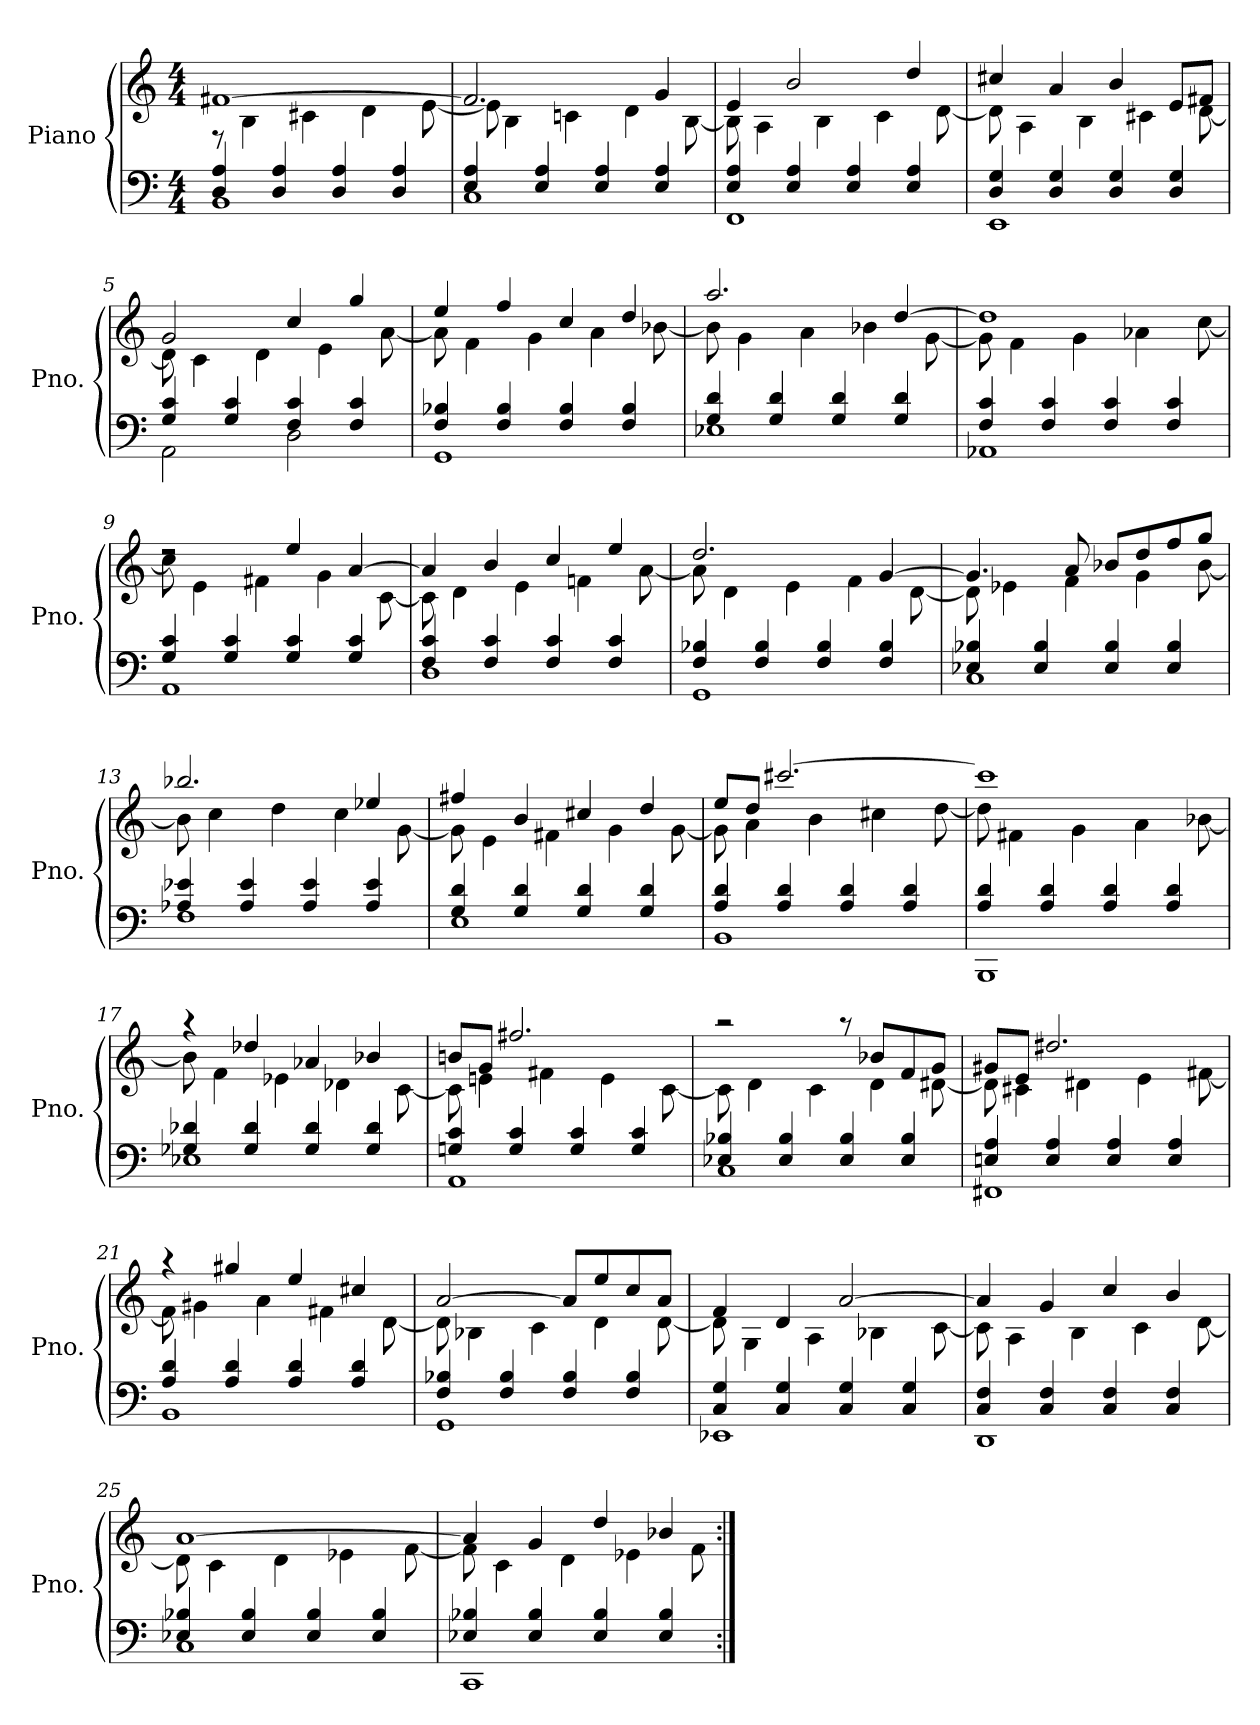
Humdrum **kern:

**kern	**kern
*part1	*part1
*staff2	*staff1
*I"Piano	*
*I'Pno.	*
*clefF4	*clefG2
*k[]	*k[]
*M4/4	*M4/4
*MM60	*MM60
=1	=1
*^	*^
4D/ 4A/	1BB	[1f#X	8rF
.	.	.	4B\
4D/ 4A/	.	.	.
.	.	.	4c#X\
4D/ 4A/	.	.	.
.	.	.	4d\
4D/ 4A/	.	.	.
.	.	.	[8e\
=2	=2	=2	=2
4E/ 4A/	1C	2.f#/]	8e\]
.	.	.	4B\
4E/ 4A/	.	.	.
.	.	.	4cni\
4E/ 4A/	.	.	.
.	.	.	4d\
4E/ 4A/	.	4g/	.
.	.	.	[8B\
=3	=3	=3	=3
4E/ 4A/	1FF	4e/	8B\]
.	.	.	4A\
4E/ 4A/	.	2b/	.
.	.	.	4B\
4E/ 4A/	.	.	.
.	.	.	4c\
4E/ 4A/	.	4dd/	.
.	.	.	[8d\
=4	=4	=4	=4
4D/ 4G/	1EE	4cc#X/	8d\]
.	.	.	4A\
4D/ 4G/	.	4a/	.
.	.	.	4B\
4D/ 4G/	.	4b/	.
.	.	.	4c#X\
4D/ 4G/	.	8e/L	.
.	.	8f#X/J	[8d\
!!LO:LB:g=z	!!
=5	=5	=5	=5
4G/ 4c/	2AA\	2g/	8d\]
.	.	.	4c\
4G/ 4c/	.	.	.
.	.	.	4d\
4F/ 4c/	2D\	4cc/	.
.	.	.	4e\
4F/ 4c/	.	4gg/	.
.	.	.	[8a\
=6	=6	=6	=6
4F/ 4B-X/	1GG	4ee/	8a\]
.	.	.	4f\
4F/ 4B-/	.	4ff/	.
.	.	.	4g\
4F/ 4B-/	.	4cc/	.
.	.	.	4a\
4F/ 4B-/	.	4dd/	.
.	.	.	[8b-X\
=7	=7	=7	=7
4G/ 4d/	1E-X	2.aa/	8b-\]
.	.	.	4g\
4G/ 4d/	.	.	.
.	.	.	4a\
4G/ 4d/	.	.	.
.	.	.	4b-X\
4G/ 4d/	.	[4dd/	.
.	.	.	[8g\
=8	=8	=8	=8
4F/ 4c/	1AA-X	1dd]	8g\]
.	.	.	4f\
4F/ 4c/	.	.	.
.	.	.	4g\
4F/ 4c/	.	.	.
.	.	.	4a-X\
4F/ 4c/	.	.	.
.	.	.	[8cc\
!!LO:LB:g=z	!!
=9	=9	=9	=9
4G/ 4c/	1AA	2rdd	8cc\]
.	.	.	4e\
4G/ 4c/	.	.	.
.	.	.	4f#X\
4G/ 4c/	.	4ee/	.
.	.	.	4g\
4G/ 4c/	.	[4a/	.
.	.	.	[8c\
=10	=10	=10	=10
4F/ 4c/	1D	4a/]	8c\]
.	.	.	4d\
4F/ 4c/	.	4b/	.
.	.	.	4e\
4F/ 4c/	.	4cc/	.
.	.	.	4fni\
4F/ 4c/	.	4ee/	.
.	.	.	[8a\
=11	=11	=11	=11
4F/ 4B-X/	1GG	2.dd/	8a\]
.	.	.	4d\
4F/ 4B-/	.	.	.
.	.	.	4e\
4F/ 4B-/	.	.	.
.	.	.	4f\
4F/ 4B-/	.	[4g/	.
.	.	.	[8d\
=12	=12	=12	=12
4E-X/ 4B-X/	1C	4.g/]	8d\]
.	.	.	4e-X\
4E-/ 4B-/	.	.	.
.	.	8a/	4f\
4E-/ 4B-/	.	8b-X/L	.
.	.	8dd/	4g\
4E-/ 4B-/	.	8ff/	.
.	.	8gg/J	[8b-\
!!LO:LB:g=z	!!
=13	=13	=13	=13
4A-X/ 4e-X/	1F	2.bb-X/	8b-\]
.	.	.	4cc\
4A-/ 4e-/	.	.	.
.	.	.	4dd\
4A-/ 4e-/	.	.	.
.	.	.	4cc\
4A-/ 4e-/	.	4ee-X/	.
.	.	.	[8g\
=14	=14	=14	=14
4G/ 4d/	1E	4ff#X/	8g\]
.	.	.	4e\
4G/ 4d/	.	4b/	.
.	.	.	4f#X\
4G/ 4d/	.	4cc#X/	.
.	.	.	4g\
4G/ 4d/	.	4dd/	.
.	.	.	[8g\
=15	=15	=15	=15
4A/ 4d/	1BB	8ee/L	8g\]
.	.	8dd/J	4a\
4A/ 4d/	.	[2.ccc#X/	.
.	.	.	4b\
4A/ 4d/	.	.	.
.	.	.	4cc#X\
4A/ 4d/	.	.	.
.	.	.	[8dd\
=16	=16	=16	=16
4A/ 4d/	1BBB	1ccc#]	8dd\]
.	.	.	4f#X\
4A/ 4d/	.	.	.
.	.	.	4g\
4A/ 4d/	.	.	.
.	.	.	4a\
4A/ 4d/	.	.	.
.	.	.	[8b-X\
!!LO:PB:g=z	!!
=17	=17	=17	=17
4G-X/ 4d-X/	1E-X	4raa	8b-\]
.	.	.	4f\
4G-/ 4d-/	.	4dd-X/	.
.	.	.	4e-X\
4G-/ 4d-/	.	4a-X/	.
.	.	.	4d-X\
4G-/ 4d-/	.	4b-X/	.
.	.	.	[8c\
=18	=18	=18	=18
4Gni/ 4c/	1AA	8bni/L	8c\]
.	.	8g/J	4eni\
4G/ 4c/	.	2.ff#X/	.
.	.	.	4f#X\
4G/ 4c/	.	.	.
.	.	.	4e\
4G/ 4c/	.	.	.
.	.	.	[8c\
=19	=19	=19	=19
4E-X/ 4B-X/	1C	2raa	8c\]
.	.	.	4d\
4E-/ 4B-/	.	.	.
.	.	.	4c\
4E-/ 4B-/	.	8raa	.
.	.	8b-X/L	4d\
4E-/ 4B-/	.	8f/	.
.	.	8g/J	[8d#X\
!!LO:LB:g=z	!!
=20	=20	=20	=20
4Eni/ 4A/	1FF#X	8g#X/L	8d#\]
.	.	8e/J	4c#X\
4E/ 4A/	.	2.dd#X/	.
.	.	.	4d#X\
4E/ 4A/	.	.	.
.	.	.	4e\
4E/ 4A/	.	.	.
.	.	.	[8f#X\
!!LO:LB:g=z	!!
=21	=21	=21	=21
4A/ 4d/	1BB	4raa	8f#\]
.	.	.	4g#X\
4A/ 4d/	.	4gg#X/	.
.	.	.	4a\
4A/ 4d/	.	4ee/	.
.	.	.	4f#X\
4A/ 4d/	.	4cc#X/	.
.	.	.	[8d\
=22	=22	=22	=22
4F/ 4B-X/	1GG	[2a/	8d\]
.	.	.	4B-X\
4F/ 4B-/	.	.	.
.	.	.	4c\
4F/ 4B-/	.	8a/L]	.
.	.	8ee/	4d\
4F/ 4B-/	.	8cc/	.
.	.	8a/J	[8d\
=23	=23	=23	=23
4C/ 4G/	1EE-X	4f/	8d\]
.	.	.	4G\
4C/ 4G/	.	4d/	.
.	.	.	4A\
4C/ 4G/	.	[2a/	.
.	.	.	4B-X\
4C/ 4G/	.	.	.
.	.	.	[8c\
=24	=24	=24	=24
4C/ 4F/	1DD	4a/]	8c\]
.	.	.	4A\
4C/ 4F/	.	4g/	.
.	.	.	4B\
4C/ 4F/	.	4cc/	.
.	.	.	4c\
4C/ 4F/	.	4b/	.
.	.	.	[8d\
!!LO:LB:g=z	!!
=25	=25	=25	=25
4E-X/ 4B-X/	1C	[1a	8d\]
.	.	.	4c\
4E-/ 4B-/	.	.	.
.	.	.	4d\
4E-/ 4B-/	.	.	.
.	.	.	4e-X\
4E-/ 4B-/	.	.	.
.	.	.	[8f\
=26	=26	=26	=26
4E-X/ 4B-X/	1CC	4a/]	8f\]
.	.	.	4c\
4E-/ 4B-/	.	4g/	.
.	.	.	4d\
4E-/ 4B-/	.	4dd/	.
.	.	.	4e-X\
4E-/ 4B-/	.	4b-X/	.
.	.	.	8f\
*v	*v	*	*
*	*v	*v
=:|!	=:|!
*-	*-
